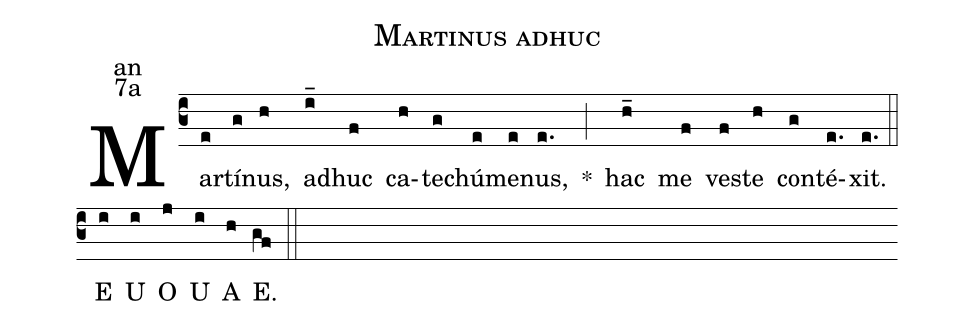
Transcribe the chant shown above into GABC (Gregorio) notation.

name:Martinus adhuc;
office-part:an;
mode:7a;
%%
(c3) Mar(e)tí(g)nus,(h) ad(i_)huc(f) ca(h)te(g)chú(e)me(e)nus,(e.) <sp>*</sp>(;)
hac(h_) me(f) ve(f)ste(h) con(g)té(e.)xit.(e.)  (::)
<eu>  E(i) U(i) O(j) U(i) A(h) E.(gf) </eu>(::)
